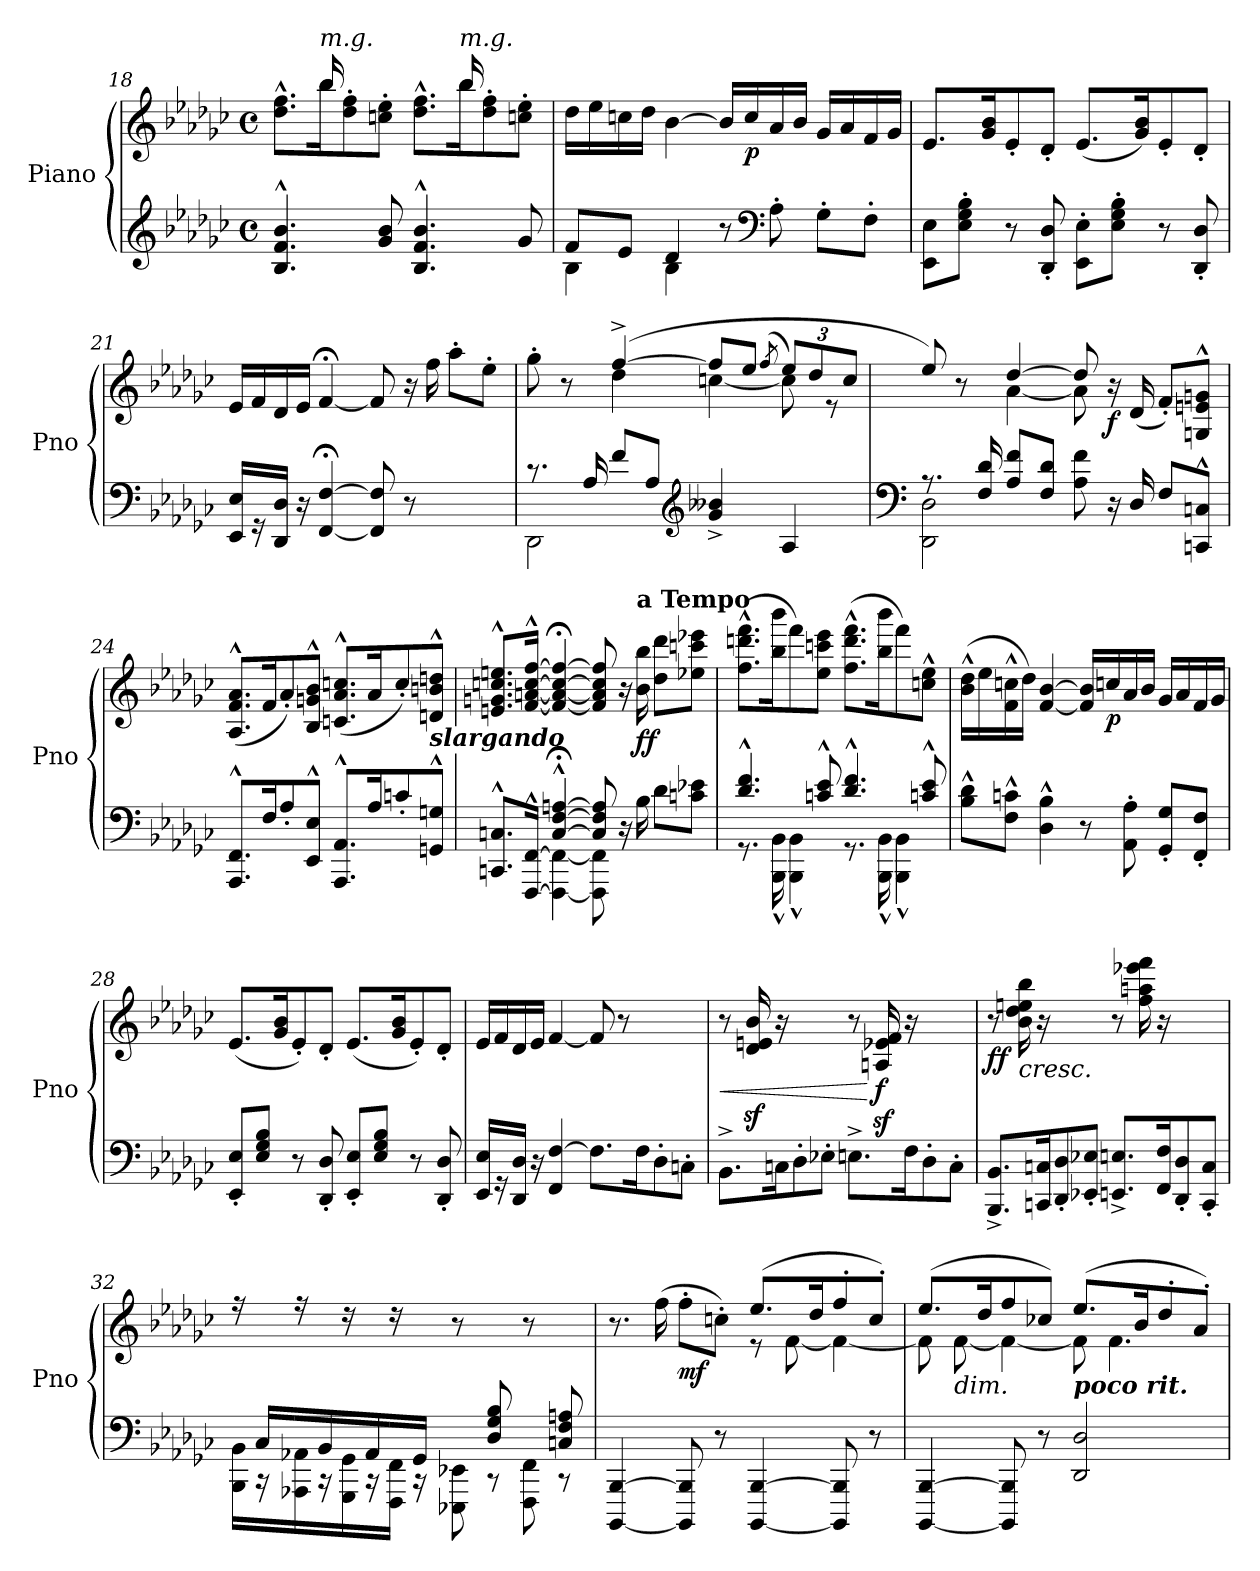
**kern	**kern	**dynam
*part1	*part1	*part1
*staff2	*staff1	*staff1/2
*I"Piano	*	*
*I'Pno	*	*
*clefG2	*clefG2	*
*k[b-e-a-d-g-c-]	*k[b-e-a-d-g-c-]	*
*M4/4	*M4/4	*
*met(c)	*met(c)	*
=18	=18	=18
*	*^	*
4.B-/^^ 4.f/^^ 4.b-/^^	8.dd-\^^ 8.ff\^^L	8.ryy	.
!	!LO:TX:a:i:t=m.g.	!	!
.	16bb-\K	16bb-/	.
.	8dd-\' 8ff\'	4..ryy	.
8g-/ 8b-/	8ccn\' 8ee-\'J	.	.
4.B-/^^ 4.f/^^ 4.b-/^^	8.dd-\^^ 8.ff\^^L	.	.
!	!LO:TX:a:i:t=m.g.	!	!
.	16bb-\K	16bb-/	.
.	8dd-\' 8ff\'	4ryy	.
8g-/	8ccn\' 8ee-\'J	.	.
*	*v	*v	*
!!LO:LB:g=z
=19	=19	=19
*^	*	*
8f/L	4B-\	16dd-\LL	.
.	.	16ee-\	.
8e-/J	.	16ccn\	.
.	.	16dd-\JJ	.
4d-/	4B-\	[4b-\	.
8r	2ryy	16b-/LL]	.
!	!	!	!LO:DY:b
.	.	16cc/	p
*clefF4	*	*	*
8A-'\	.	16a-/	.
.	.	16b-/JJ	.
8G-'\L	.	16g-/LL	.
.	.	16a-/	.
8F'\J	.	16f/	.
.	.	16g-/JJ	.
*v	*v	*	*
=20	=20	=20
8EE-\ 8E-\L	8.e-/L	.
8E-\' 8G-\' 8B-\'J	.	.
.	16g-/ 16b-/K	.
8r	8e-'/	.
8DD-/' 8D-/'	8d-'/J	.
8EE-\' 8E-\'L	(<8.e-/L	.
8E-\' 8G-\' 8B-\'J	.	.
.	16g-/ 16b-/K)	.
8r	8e-'/	.
8DD-/' 8D-/'	8d-'/J	.
!!LO:PB:g=z
=21	=21	=21
16EE-/ 16E-/LL	16e-/LL	.
16r	16f/	.
16DD-/ 16D-/JJ	16d-/	.
16r	16e-/JJ	.
[4FF/;< [4F/;<	[4f;</	.
8FF/] 8F/]	8f/]	.
!	!	!LO:DY:b
!	!	!LO:DY:n=1:b
8r	16r	mf other-dynamics
.	16ff\	.
4ryy	8aa-'\L	.
.	8ee-'\J	.
=22	=22	=22
*^	*^	*
8.r	2DD-\	8gg-'\	4ryy	.
.	.	8r	.	.
16A-/	.	.	.	.
8f/L	.	(>[4ff^/	4dd-\	.
8A-/J	.	.	.	.
*clefG2	*	*	*	*
4g-/^ 4b--X/^	2ryy	8ff/L]	[4ccn\	.
.	.	8ee-/J	.	.
.	.	(<8qff/	.	.
*	*	*Xbrackettup	*	*
4A-/	.	12ee-/L)	8cc\]	.
.	.	12dd-/	.	.
.	.	.	8r	.
.	.	12cc/J	.	.
=23	=23	=23	=23	=23
*clefF4	*	*	*	*
8.r	2DD-\ 2D-\	8ee-/)	4ryy	.
.	.	8r	.	.
16F/ 16d-/	.	.	.	.
8A-/ 8f/L	.	[4dd-/	[4a-\	.
8F/ 8d-/J	.	.	.	.
8A-\ 8f\	2ryy	8dd-/]	8a-\]	.
!	!	!	!	!LO:DY:b
16r	.	16r	4.ryy	f
16D-/	.	(<16d-/	.	.
8F/L	.	8f'/L)	.	.
8CCn/^^ 8Cn/^^J	.	8Gn/^^ 8en/^^ 8gn/^^J	.	.
*v	*v	*	*	*
*	*v	*v	*
!!LO:LB:g=z
=24	=24	=24
8.AAA-/^^ 8.FF/^^L	(<8.A-/^^ 8.f/^^ 8.a-/^^L	.
16F/K	16f/K	.
8A-'/	8a-'/)	.
8EE-/^^ 8E-/^^J	8B-/^^ 8gn/^^ 8b-/^^J	.
8.AAA-/^^ 8.AA-/^^L	(<8.cn/^^ 8.a-/^^ 8.ccn/^^L	.
16A-/K	16a-/K	.
8cn'/	8cc'/)	.
*	*MM90	*
!LO:TX:a:Bi:t=slargando	!	!
8GGn/^^ 8Gn/^^J	8dn/^^ 8bn/^^ 8ddn/^^J	.
=25	=25	=25
*	*MM72	*
*^	*	*
8.CCn/^^ 8.Cn/^^L	4ryy	8.en/^^ 8.gn/^^ 8.ccn/^^ 8.een/^^L	.
[16FFF/^^ [16FF/^^Jk	.	[16f/^^ [16an/^^ [16cc/^^ [16ff/^^Jk	.
[4C/;<^^ [4F/;<^^ [4An/;<^^	4FFF\_ 4FF\_	4f/_;< 4a/_;< 4cc/_;< 4ff/_;<	.
8C/] 8F/] 8A/]	8FFF\] 8FF\]	8f/] 8a/] 8cc/] 8ff/]	.
16r	4.ryy	16r	.
*	*	*MM96	*
!	!	!LO:TX:a:B:t=a Tempo	!
!	!	!	!LO:DY:b
16B-\	.	16b-\ 16bb-\	ff
8d-\L	.	8dd-\ 8ddd-\L	.
8cn\ 8e-X\J	.	8ee-X\ 8cccn\ 8eee-X\J	.
!!LO:LB:g=z
=26	=26	=26	=26
4.d-/^^ 4.f/^^	8.r	(>8.ff\^^ 8.dddn\^^ 8.fff\^^L	.
.	16BBB-\^^ 16BB-\^^	16bb-\ 16bbb-\K	.
.	4BBB-\^^ 4BB-\^^	8fff\)	.
8cn/^^ 8e-/^^	.	8ee-\ 8cccn\ 8eee-\J	.
4.d-/^^ 4.f/^^	8.r	(>8.ff\^^ 8.ddd\^^ 8.fff\^^L	.
.	16BBB-\^^ 16BB-\^^	16bb-\ 16bbb-\K	.
.	4BBB-\^^ 4BB-\^^	8fff\)	.
8cn/^^ 8e-/^^	.	8ccn\^^ 8ee-\^^J	.
*v	*v	*	*
=27	=27	=27
8B-\^^ 8d-\^^L	(>16b-\^^ 16dd-\^^LL	.
.	16ee-\	.
8F\^^ 8cn\^^J	16f\^^ 16ccn\^^	.
.	16dd-\JJ)	.
4D-\^^ 4B-\^^	[4f/ [4b-/	.
8r	16f/] 16b-/]LL	.
!	!	!LO:DY:b
.	16ccn/	p
8AA-\' 8A-\'	16a-/	.
.	16b-/JJ	.
8GG-/' 8G-/'L	16g-/LL	.
.	16a-/	.
8FF/' 8F/'J	16f/	.
.	16g-/JJ	.
!!LO:LB:g=z
=28	=28	=28
8EE-/' 8E-/'L	(<8.e-/L	.
8E-/ 8G-/ 8B-/J	.	.
.	16g-/ 16b-/K	.
8r	8e-'/)	.
8DD-/' 8D-/'	8d-'/J	.
8EE-/' 8E-/'L	(<8.e-/L	.
8E-/ 8G-/ 8B-/J	.	.
.	16g-/ 16b-/K	.
8r	8e-'/)	.
8DD-/' 8D-/'	8d-'/J	.
=29	=29	=29
16EE-/ 16E-/LL	16e-/LL	.
16r	16f/	.
16DD-/ 16D-/JJ	16d-/	.
16r	16e-/JJ	.
4FF/ [4F/	[4f/	.
8.F\L]	8f/]	.
.	8r	.
16F\K	.	.
8D-'\	4ryy	.
8Cn'\J	.	.
!!LO:PB:g=z
=30	=30	=30
!	!	!LO:HP:b
8.BB-^\L	8r	<
.	16d-/z> 16en/z> 16b-/z>	.
16Cn\K	16r	.
8D-'\	4ryy	.
8E-X'\J	.	.
8.En^\L	8r	.
!	!	!LO:DY:n=1:b
.	16An/z> 16e-X/z> 16f/z>	[ f
16F\K	16r	.
8D-'\	4ryy	.
8C'\J	.	.
=31	=31	=31
!	!	!LO:DY:b
8.BBB-/^ 8.BB-/^L	8r	ff
!	!	!LO:HP:b
!	!	!LO:DY:n=1:a
.	16b-\ 16dd-\ 16een\ 16bb-\	< other-dynamics
16CCn/ 16Cn/K	16r	.
8DD-/' 8D-/'	4ryy	.
8EE-X/' 8E-X/'J	.	.
8.EEn/^ 8.En/^L	8r	.
!	!	!LO:DY:n=2:a
.	16ff\ 16aan\ 16eee-X\ 16fff\	other-dynamics
16FF/ 16F/K	16r	[
8DD-/' 8D-/'	4ryy	.
8CC/' 8C/'J	.	.
!!LO:LB:g=z
=32	=32	=32
*^	*	*
!	!	!	!LO:DY:b
!	!	!	!LO:DY:n=1:b
16ryy	16BBB-\ 16BB-\LL	16rff	p other-dynamics
16C-/LL	16rCC	16ryy	.
16ryy	16AAA-X\ 16AA-X\	16rff	.
16BB-/	16rCC	16ryy	.
16ryy	16GGG-\ 16GG-\	16rdd	.
16AA-/	16rCC	16ryy	.
16ryy	16FFF\ 16FF\JJ	16rdd	.
16GG-/JJ	16rCC	16ryy	.
8ryy	8EEE-X\ 8EE-X\	8r	.
8D-/ 8G-/ 8B-/	8rCC	8ryy	.
8ryy	8FFF\ 8FF\	8r	.
8Cn/ 8F/ 8An/	8rCC	8ryy	.
*v	*v	*	*
=33	=33	=33
*	*^	*
[4BBBB-/ [4BBB-/	8.r	2ryy	.
.	(>16ff\	.	.
!	!	!	!LO:DY:b
8BBBB-/] 8BBB-/]	8ff'\L	.	mf
8r	8ccn'\J)	.	.
[4BBBB-/ [4BBB-/	(>8.ee-/L	8r	.
.	.	[8f\	.
.	16dd-/K	.	.
8BBBB-/] 8BBB-/]	8ff'/	4f\_	.
8r	8cc'/J)	.	.
!!LO:LB:g=z	!!
=34	=34	=34	=34
[4BBBB-/ [4BBB-/	(>8.ee-/L	8f\]	.
!	!	!LO:TX:b:i:t=dim.	!
.	.	[8f\	.
.	16dd-/K	.	.
8BBBB-/] 8BBB-/]	8ff/	4f\_	.
8r	8cc-X/J)	.	.
*	*MM88	*	*
!LO:TX:a:Bi:t=poco rit.	!	!	!
2DD-/ 2D-/	(>8.ee-/L	8f\]	.
.	.	4.f\	.
.	16b-/K	.	.
*	*MM80	*	*
.	8dd-'/	.	.
.	8a-'/J)	.	.
*	*v	*v	*
=	=	=
*-	*-	*-
